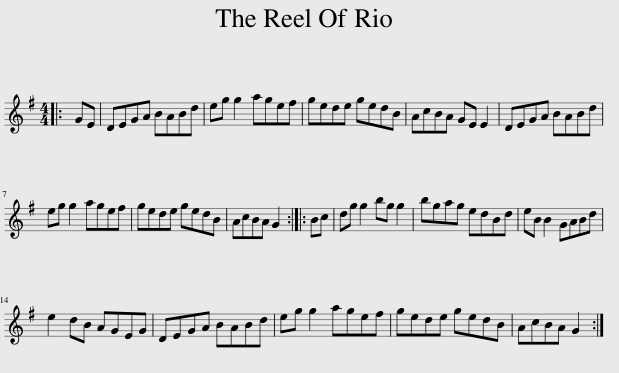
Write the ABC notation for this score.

X:1
L:1/8
M:4/4
I:linebreak $
K:G
V:1 treble
V:1
|: GE | DEGA BABd | eg g2 agef | gede gedB | AcBA GE E2 | %5
 DEGA BABd |$ eg g2 agef | gede gedB | AcBA G2 :: Bc | %10
 dg g2 bg g2 | bgag edBd | eB B2 GABd |$ e2 dB AGEG | DEGA BABd | %15
 eg g2 agef | gede gedB | AcBA G2 :| %18
